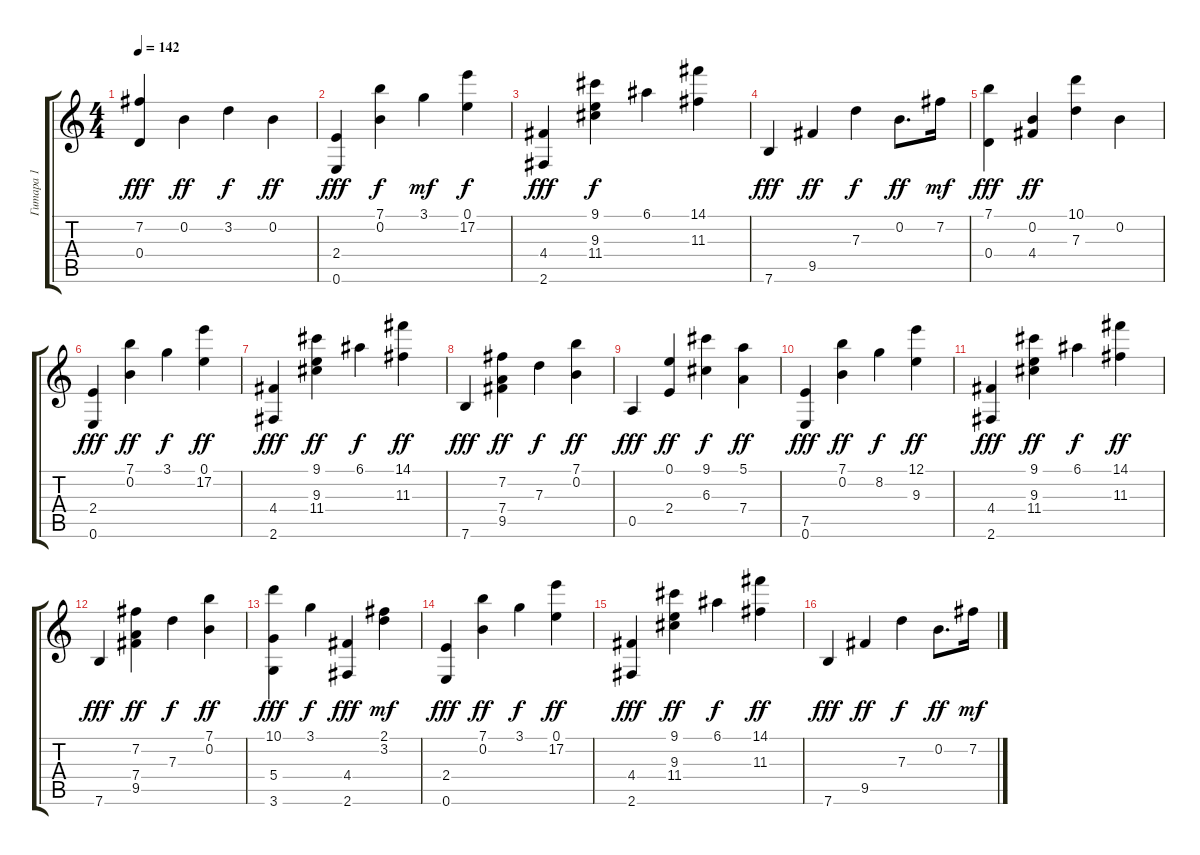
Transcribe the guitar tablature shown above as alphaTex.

\track ("Гитара 1" "Гитара 1") {instrument acousticguitarsteel}
\staff {score tabs}
\tuning (E4 B3 G3 D3 A2 E2) {hide}
\ts (4 4)
\tempo 142
\clef g2
\ks c
(7.2 0.4).4{dy fff} 0.2.4{dy ff} 3.2.4{dy f} 0.2.4{dy ff} |
(2.4 0.6).4{dy fff} (7.1 0.2).4{dy f} 3.1.4{dy mf} (0.1 17.2).4{dy f} |
(4.4 2.6).4{dy fff} (9.1 9.3 11.4).4{dy f} 6.1.4 (14.1 11.3).4 |
7.6.4{dy fff} 9.5.4{dy ff} 7.3.4{dy f} 0.2.8{d dy ff} 7.2.16{dy mf} |
(7.1 0.4).4{dy fff} (0.2 4.4).4{dy ff} (10.1 7.3).4 0.2.4 |
(2.4 0.6).4{dy fff} (7.1 0.2).4{dy ff} 3.1.4{dy f} (0.1 17.2).4{dy ff} |
(4.4 2.6).4{dy fff} (9.1 9.3 11.4).4{dy ff} 6.1.4{dy f} (14.1 11.3).4{dy ff} |
7.6.4{dy fff} (7.2 7.4 9.5).4{dy ff} 7.3.4{dy f} (7.1 0.2).4{dy ff} |
0.5.4{dy fff} (0.1 2.4).4{dy ff} (9.1 6.3).4{dy f} (5.1 7.4).4{dy ff} |
(7.5 0.6).4{dy fff} (7.1 0.2).4{dy ff} 8.2.4{dy f} (12.1 9.3).4{dy ff} |
(4.4 2.6).4{dy fff} (9.1 9.3 11.4).4{dy ff} 6.1.4{dy f} (14.1 11.3).4{dy ff} |
7.6.4{dy fff} (7.2 7.4 9.5).4{dy ff} 7.3.4{dy f} (7.1 0.2).4{dy ff} |
(10.1 5.4 3.6).4{dy fff} 3.1.4{dy f} (4.4 2.6).4{dy fff} (2.1 3.2).4{dy mf} |
(2.4 0.6).4{dy fff} (7.1 0.2).4{dy ff} 3.1.4{dy f} (0.1 17.2).4{dy ff} |
(4.4 2.6).4{dy fff} (9.1 9.3 11.4).4{dy ff} 6.1.4{dy f} (14.1 11.3).4{dy ff} |
7.6.4{dy fff} 9.5.4{dy ff} 7.3.4{dy f} 0.2.8{d dy ff} 7.2.16{dy mf}
